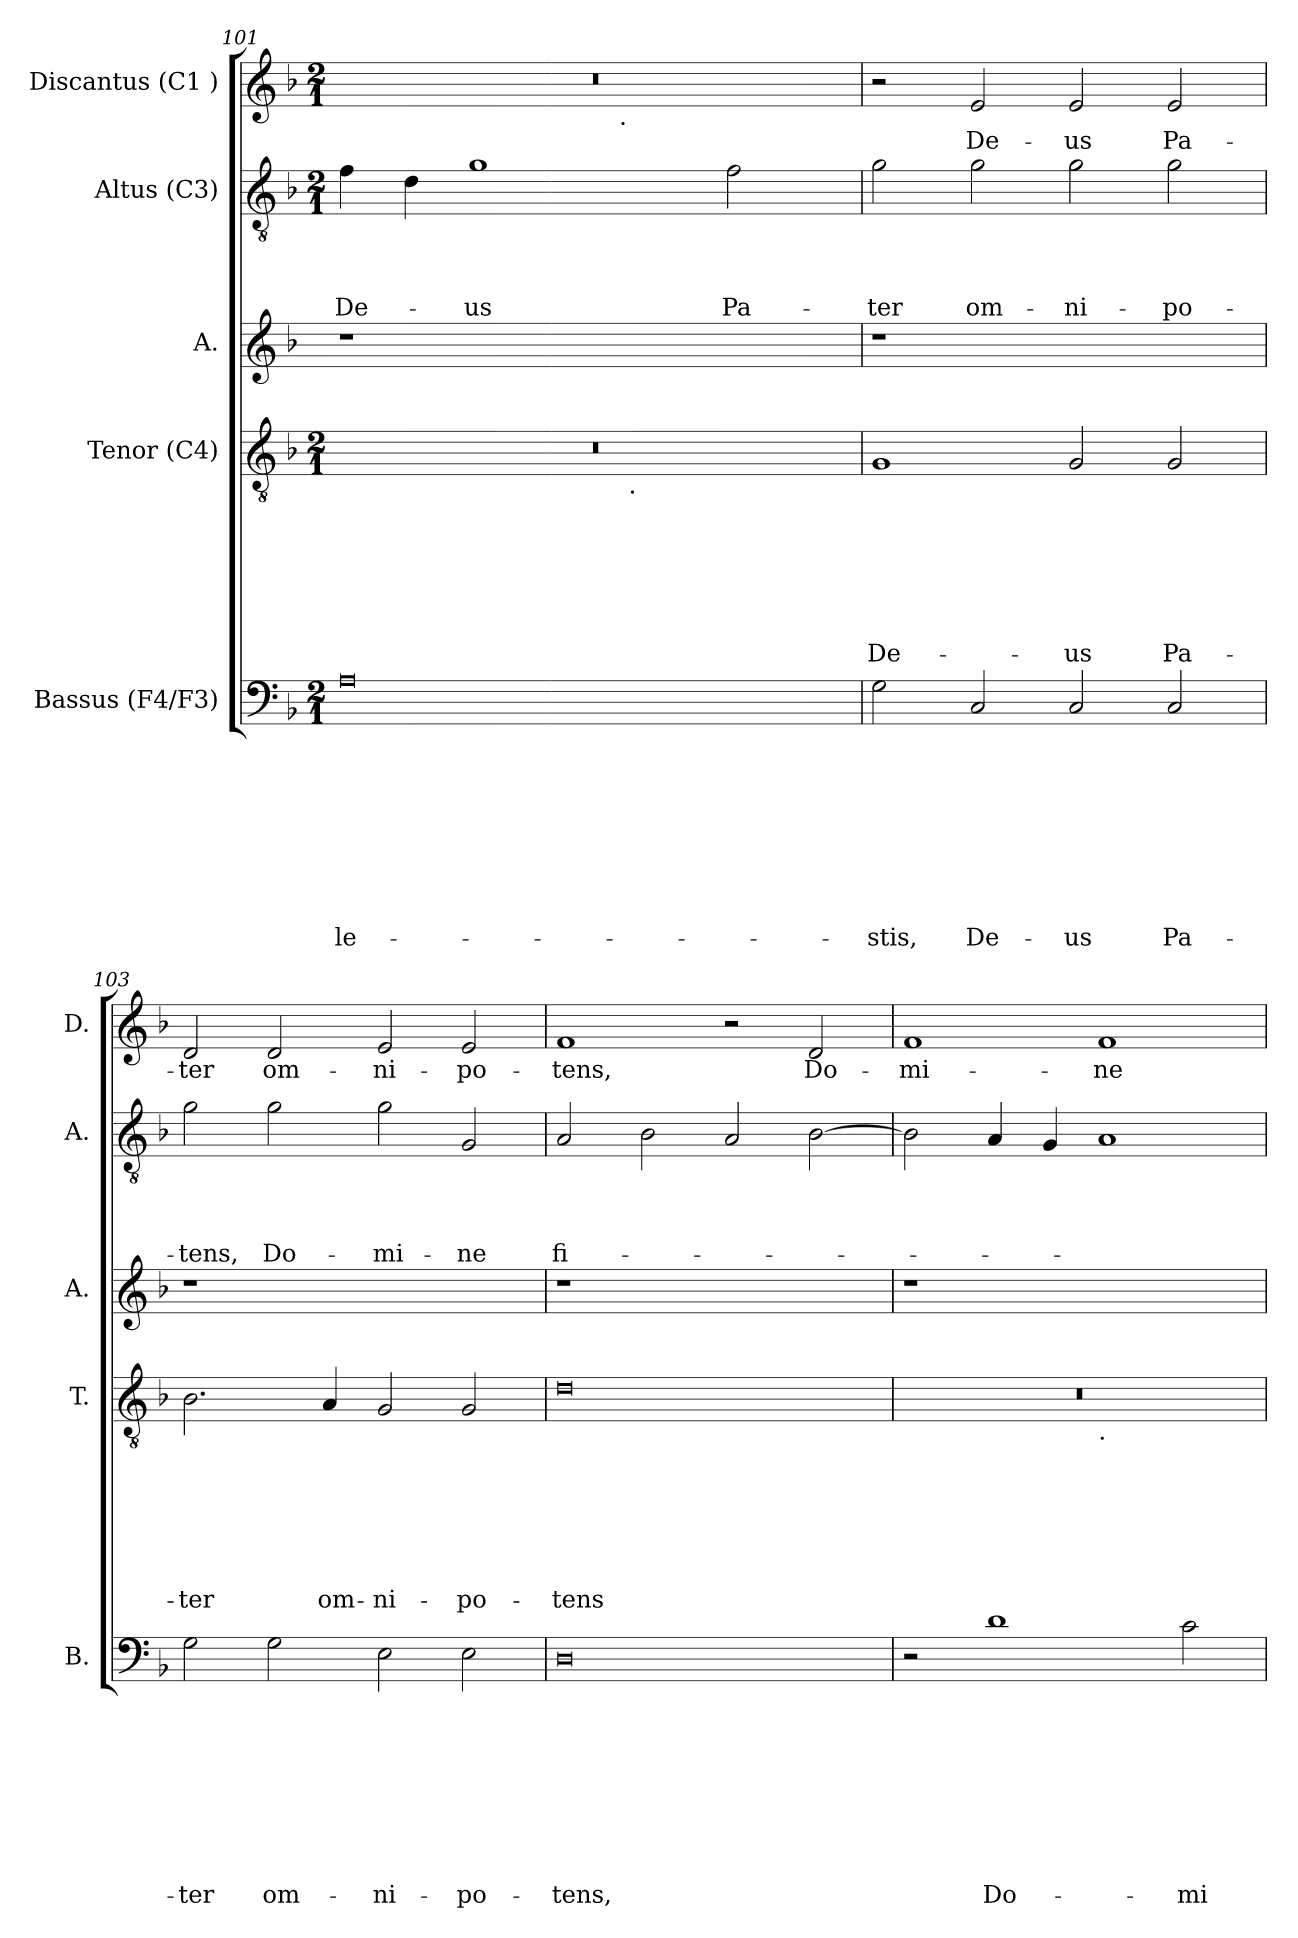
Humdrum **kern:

**kern	**text	**text	**text	**text	**text	**text	**text	**text	**text	**kern	**text	**text	**text	**text	**text	**text	**text	**kern	**kern	**text	**text	**text	**text	**kern	**text
*part5	*part5	*part5	*part5	*part5	*part5	*part5	*part5	*part5	*part5	*part4	*part4	*part4	*part4	*part4	*part4	*part4	*part4	*part3	*part2	*part2	*part2	*part2	*part2	*part1	*part1
*staff5	*staff5	*staff5	*staff5	*staff5	*staff5	*staff5	*staff5	*staff5	*staff5	*staff4	*staff4	*staff4	*staff4	*staff4	*staff4	*staff4	*staff4	*staff3	*staff2	*staff2	*staff2	*staff2	*staff2	*staff1	*staff1
*I"Bassus (F4/F3)	*	*	*	*	*	*	*	*	*	*I"Tenor (C4)	*	*	*	*	*	*	*	*I"A.	*I"Altus (C3)	*	*	*	*	*I"Discantus (C1 )	*
*I'B.	*	*	*	*	*	*	*	*	*	*I'T.	*	*	*	*	*	*	*	*I'A.	*I'A.	*	*	*	*	*I'D.	*
*clefF4	*	*	*	*	*	*	*	*	*	*clefGv2	*	*	*	*	*	*	*	*clefG2	*clefGv2	*	*	*	*	*clefG2	*
*k[b-]	*	*	*	*	*	*	*	*	*	*k[b-]	*	*	*	*	*	*	*	*k[b-]	*k[b-]	*	*	*	*	*k[b-]	*
*F:	*	*	*	*	*	*	*	*	*	*F:	*	*	*	*	*	*	*	*F:	*F:	*	*	*	*	*F:	*
*M2/1	*	*	*	*	*	*	*	*	*	*M2/1	*	*	*	*	*	*	*	*	*M2/1	*	*	*	*	*M2/1	*
=101	=101	=101	=101	=101	=101	=101	=101	=101	=101	=101	=101	=101	=101	=101	=101	=101	=101	=101	=101	=101	=101	=101	=101	=101	=101
!	!	!	!	!	!	!	!	!	!LO:LY:b:rj	!	!	!	!	!	!	!	!	!	!	!	!	!	!LO:LY:b	!	!
*	*	*	*	*	*	*	*	*	*	*^	*	*	*	*	*	*	*	*	*	*	*	*	*	*^	*
0A	.	.	.	.	.	.	.	.	-le-	0r	1ryy	.	.	.	.	.	.	.	1r	4f\	.	.	.	De-	0r	3%2ryy	.
.	.	.	.	.	.	.	.	.	.	.	.	.	.	.	.	.	.	.	.	4d\	.	.	.	.	.	.	.
!	!	!	!	!	!	!	!	!	!	!	!	!	!	!	!	!	!	!	!	!	!	!	!	!LO:LY:b	!	!	!
.	.	.	.	.	.	.	.	.	.	.	.	.	.	.	.	.	.	.	.	1g	.	.	.	-us	.	.	.
.	.	.	.	.	.	.	.	.	.	.	.	.	.	.	.	.	.	.	.	.	.	.	.	.	.	6ryy	.
.	.	.	.	.	.	.	.	.	.	.	.	.	.	.	.	.	.	.	.	.	.	.	.	.	.	12...ryy	.
!	!	!	!	!	!	!	!	!	!	!	!	!	!	!	!	!	!	!	!	!	!	!	!	!	!	!LO:TX:b:t=.	!
.	.	.	.	.	.	.	.	.	.	.	.	.	.	.	.	.	.	.	.	.	.	.	.	.	.	3%2ryy	.
!	!	!	!	!	!	!	!	!	!	!	!LO:TX:b:t=.	!	!	!	!	!	!	!	!	!	!	!	!	!	!	!	!
.	.	.	.	.	.	.	.	.	.	.	1ryy	.	.	.	.	.	.	.	1ryy	.	.	.	.	.	.	.	.
!	!	!	!	!	!	!	!	!	!	!	!	!	!	!	!	!	!	!	!	!	!	!	!	!LO:LY:b	!	!	!
.	.	.	.	.	.	.	.	.	.	.	.	.	.	.	.	.	.	.	.	2f\	.	.	.	Pa-	.	.	.
.	.	.	.	.	.	.	.	.	.	.	.	.	.	.	.	.	.	.	.	.	.	.	.	.	.	3ryy	.
.	.	.	.	.	.	.	.	.	.	.	.	.	.	.	.	.	.	.	.	.	.	.	.	.	.	96ryy	.
=102	=102	=102	=102	=102	=102	=102	=102	=102	=102	=102	=102	=102	=102	=102	=102	=102	=102	=102	=102	=102	=102	=102	=102	=102	=102	=102	=102
!	!	!	!	!	!	!	!	!	!LO:LY:b	!	!	!	!	!	!	!	!	!LO:LY:b	!	!	!	!	!	!LO:LY:b	!	!	!
*	*	*	*	*	*	*	*	*	*	*v	*v	*	*	*	*	*	*	*	*	*	*	*	*	*	*v	*v	*
2G\	.	.	.	.	.	.	.	.	-stis,	1G	.	.	.	.	.	.	De-	1r	2g\	.	.	.	-ter	2r	.
!	!	!	!	!	!	!	!	!	!LO:LY:b	!	!	!	!	!	!	!	!	!	!	!	!	!	!LO:LY:b	!	!LO:LY:b
2C/	.	.	.	.	.	.	.	.	De-	.	.	.	.	.	.	.	.	.	2g\	.	.	.	om-	2e/	De-
!	!	!	!	!	!	!	!	!	!LO:LY:b	!	!	!	!	!	!	!	!LO:LY:b	!	!	!	!	!	!LO:LY:b	!	!LO:LY:b
2C/	.	.	.	.	.	.	.	.	-us	2G/	.	.	.	.	.	.	-us	1ryy	2g\	.	.	.	-ni-	2e/	-us
!	!	!	!	!	!	!	!	!	!LO:LY:b	!	!	!	!	!	!	!	!LO:LY:b	!	!	!	!	!	!LO:LY:b	!	!LO:LY:b
2C/	.	.	.	.	.	.	.	.	Pa-	2G/	.	.	.	.	.	.	Pa-	.	2g\	.	.	.	-po-	2e/	Pa-
=103	=103	=103	=103	=103	=103	=103	=103	=103	=103	=103	=103	=103	=103	=103	=103	=103	=103	=103	=103	=103	=103	=103	=103	=103	=103
!	!	!	!	!	!	!	!	!	!LO:LY:b	!	!	!	!	!	!	!	!LO:LY:b	!	!	!	!	!	!LO:LY:b	!	!LO:LY:b
2G\	.	.	.	.	.	.	.	.	-ter	2.B-\	.	.	.	.	.	.	-ter	1r	2g\	.	.	.	-tens,	2d/	-ter
!	!	!	!	!	!	!	!	!	!LO:LY:b	!	!	!	!	!	!	!	!	!	!	!	!	!	!LO:LY:b	!	!LO:LY:b
2G\	.	.	.	.	.	.	.	.	om-	.	.	.	.	.	.	.	.	.	2g\	.	.	.	Do-	2d/	om-
!	!	!	!	!	!	!	!	!	!	!	!	!	!	!	!	!	!LO:LY:b	!	!	!	!	!	!	!	!
.	.	.	.	.	.	.	.	.	.	4A/	.	.	.	.	.	.	om-	.	.	.	.	.	.	.	.
!	!	!	!	!	!	!	!	!	!LO:LY:b	!	!	!	!	!	!	!	!LO:LY:b:rj	!	!	!	!	!	!LO:LY:b	!	!LO:LY:b
2E\	.	.	.	.	.	.	.	.	-ni-	2G/	.	.	.	.	.	.	-ni-	1ryy	2g\	.	.	.	-mi-	2e/	-ni-
!	!	!	!	!	!	!	!	!	!LO:LY:b	!	!	!	!	!	!	!	!LO:LY:b	!	!	!	!	!	!LO:LY:b	!	!LO:LY:b
2E\	.	.	.	.	.	.	.	.	-po-	2G/	.	.	.	.	.	.	-po-	.	2G/	.	.	.	-ne	2e/	-po-
!!LO:LB:g=z
=104	=104	=104	=104	=104	=104	=104	=104	=104	=104	=104	=104	=104	=104	=104	=104	=104	=104	=104	=104	=104	=104	=104	=104	=104	=104
!	!	!	!	!	!	!	!	!	!LO:LY:b	!	!	!	!	!	!	!	!LO:LY:b	!	!	!	!	!	!LO:LY:b	!	!LO:LY:b
0D	.	.	.	.	.	.	.	.	-tens,	0d	.	.	.	.	.	.	-tens	1r	2A/	.	.	.	fi-	1f	-tens,
.	.	.	.	.	.	.	.	.	.	.	.	.	.	.	.	.	.	.	2B-\	.	.	.	.	.	.
.	.	.	.	.	.	.	.	.	.	.	.	.	.	.	.	.	.	1ryy	2A/	.	.	.	.	2r	.
!	!	!	!	!	!	!	!	!	!	!	!	!	!	!	!	!	!	!	!	!	!	!	!	!	!LO:LY:b
.	.	.	.	.	.	.	.	.	.	.	.	.	.	.	.	.	.	.	[>2B-\	.	.	.	.	2d/	Do-
=105	=105	=105	=105	=105	=105	=105	=105	=105	=105	=105	=105	=105	=105	=105	=105	=105	=105	=105	=105	=105	=105	=105	=105	=105	=105
!	!	!	!	!	!	!	!	!	!	!	!	!	!	!	!	!	!	!	!	!	!	!	!	!	!LO:LY:b
*	*	*	*	*	*	*	*	*	*	*^	*	*	*	*	*	*	*	*	*	*	*	*	*	*	*
2r	.	.	.	.	.	.	.	.	.	0r	1ryy	.	.	.	.	.	.	.	1r	2B-\]	.	.	.	.	1f	-mi-
!	!	!	!	!	!	!	!	!	!LO:LY:b	!	!	!	!	!	!	!	!	!	!	!	!	!	!	!	!	!
1d	.	.	.	.	.	.	.	.	Do-	.	.	.	.	.	.	.	.	.	.	4A/	.	.	.	.	.	.
.	.	.	.	.	.	.	.	.	.	.	.	.	.	.	.	.	.	.	.	4G/	.	.	.	.	.	.
!	!	!	!	!	!	!	!	!	!	!	!LO:TX:b:t=.	!	!	!	!	!	!	!	!	!	!	!	!	!	!	!
!	!	!	!	!	!	!	!	!	!	!	!	!	!	!	!	!	!	!	!	!	!	!	!	!	!	!LO:LY:b
.	.	.	.	.	.	.	.	.	.	.	1ryy	.	.	.	.	.	.	.	1ryy	1A	.	.	.	.	1f	-ne
!	!	!	!	!	!	!	!	!	!LO:LY:b	!	!	!	!	!	!	!	!	!	!	!	!	!	!	!	!	!
2c\	.	.	.	.	.	.	.	.	-mi-	.	.	.	.	.	.	.	.	.	.	.	.	.	.	.	.	.
*	*	*	*	*	*	*	*	*	*	*v	*v	*	*	*	*	*	*	*	*	*	*	*	*	*	*	*
=	=	=	=	=	=	=	=	=	=	=	=	=	=	=	=	=	=	=	=	=	=	=	=	=	=
*-	*-	*-	*-	*-	*-	*-	*-	*-	*-	*-	*-	*-	*-	*-	*-	*-	*-	*-	*-	*-	*-	*-	*-	*-	*-
